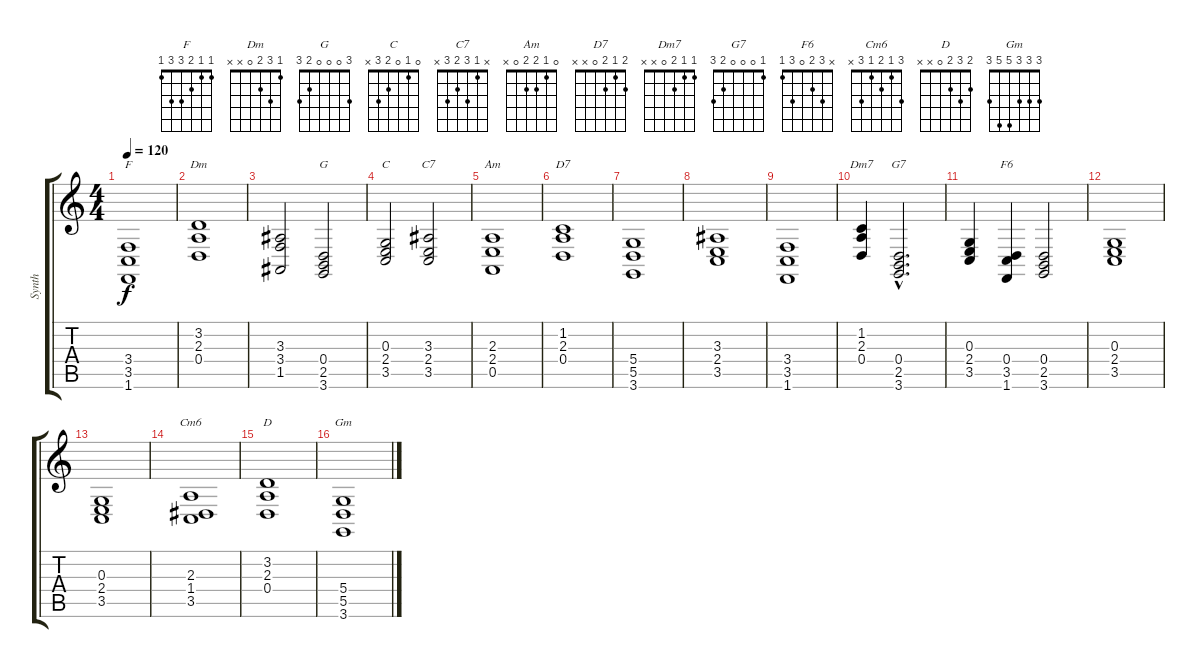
\track ("Synth" "Synth") {instrument churchorgan}
\staff {score tabs}
\tuning (E4 B3 G3 D3 A2 E2) {hide}
\chord ("F" 1 1 2 3 3 1)
\chord ("Dm" 1 3 2 0 x x)
\chord ("G" 3 0 0 0 2 3)
\chord ("C" 0 1 0 2 3 x)
\chord ("C7" x 1 3 2 3 x)
\chord ("Am" 0 1 2 2 0 x)
\chord ("D7" 2 1 2 0 x x)
\chord ("Dm7" 1 1 2 0 x x)
\chord ("G7" 1 0 0 0 2 3)
\chord ("F6" x 3 2 0 3 1)
\chord ("Cm6" 3 1 2 1 3 x)
\chord ("D" 2 3 2 0 x x)
\chord ("Gm" 3 3 3 5 5 3)
\ts (4 4)
\tempo 120
\clef g2
\ks c
(3.4 3.5 1.6).1{ch "F" dy f instrument churchorgan} |
(3.2 2.3 0.4).1{ch "Dm"} |
(3.3 3.4 1.5).2 (0.4 2.5 3.6).2{ch "G"} |
(0.3 2.4 3.5).2{ch "C"} (3.3 2.4 3.5).2{ch "C7"} |
(2.3 2.4 0.5).1{ch "Am"} |
(1.2 2.3 0.4).1{ch "D7"} |
(5.4 5.5 3.6).1 |
(3.3 2.4 3.5).1 |
(3.4 3.5 1.6).1 |
(1.2 2.3 0.4).4{ch "Dm7"} (0.4{hac} 2.5{hac} 3.6{hac}).2{d ch "G7"} |
(0.3 2.4 3.5).4 (0.4 3.5 1.6).4{ch "F6"} (0.4 2.5 3.6).2 |
(0.3 2.4 3.5).1 |
(0.3 2.4 3.5).1 |
(2.3 1.4 3.5).1{ch "Cm6"} |
(3.2 2.3 0.4).1{ch "D"} |
(5.4 5.5 3.6).1{ch "Gm"}
